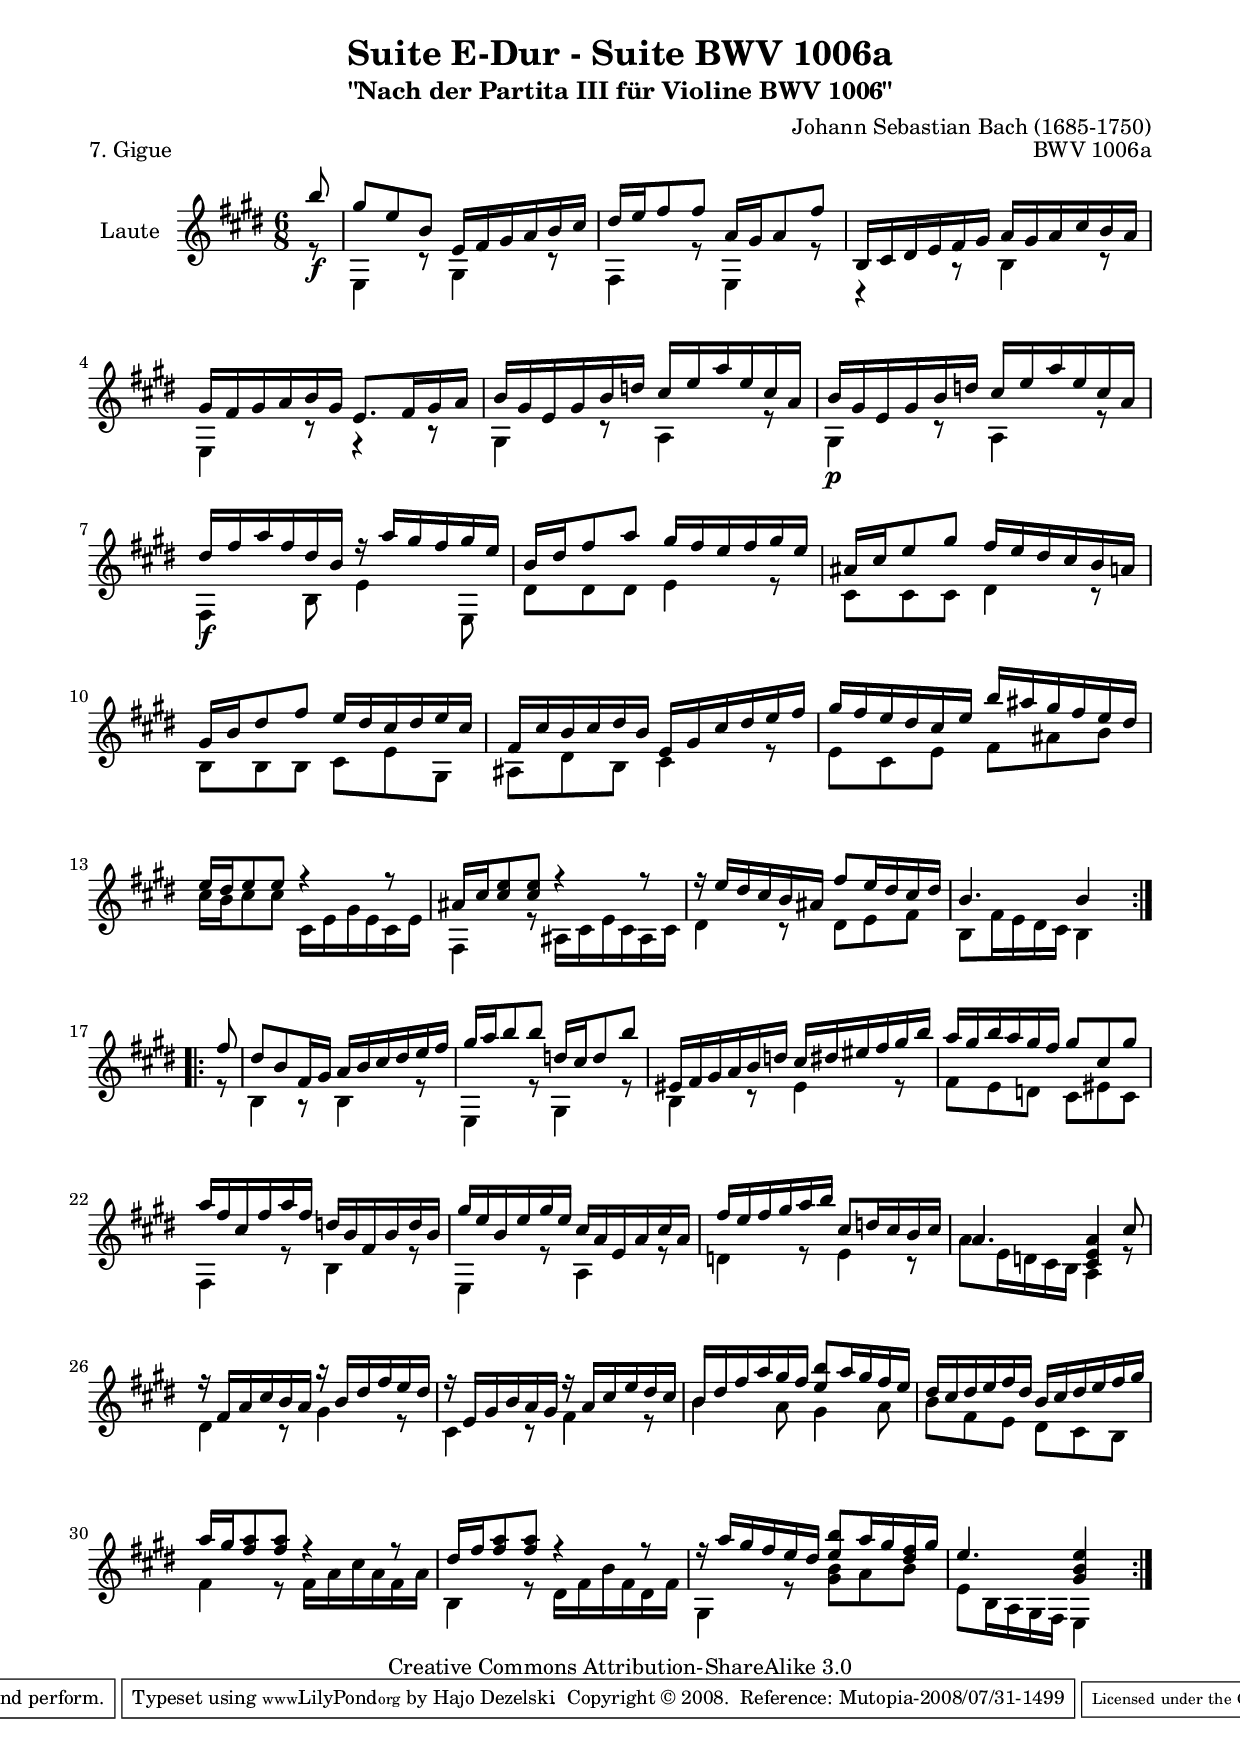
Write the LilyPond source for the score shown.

\version "2.11.48"

\paper {
    page-top-space = #0.0
    %indent = 0.0
    line-width = 18.0\cm
    ragged-bottom = ##f
    ragged-last-bottom = ##f
}

% #(set-default-paper-size "a4")

#(set-global-staff-size 19)

\header {
        title = "Suite E-Dur - Suite BWV 1006a"
        subtitle = "\"Nach der Partita III für Violine BWV 1006\""
        piece = "7. Gigue"
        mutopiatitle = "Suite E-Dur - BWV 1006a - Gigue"
        composer = "Johann Sebastian Bach (1685-1750)"
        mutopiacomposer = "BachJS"
        opus = "BWV 1006a"
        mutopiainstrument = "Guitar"
		arrangement = "Hajo Dezelski"
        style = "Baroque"
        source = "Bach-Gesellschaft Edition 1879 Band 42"
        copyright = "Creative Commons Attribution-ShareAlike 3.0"
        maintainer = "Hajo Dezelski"
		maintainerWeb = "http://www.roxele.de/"
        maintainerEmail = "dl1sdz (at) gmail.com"
	
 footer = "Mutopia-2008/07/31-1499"
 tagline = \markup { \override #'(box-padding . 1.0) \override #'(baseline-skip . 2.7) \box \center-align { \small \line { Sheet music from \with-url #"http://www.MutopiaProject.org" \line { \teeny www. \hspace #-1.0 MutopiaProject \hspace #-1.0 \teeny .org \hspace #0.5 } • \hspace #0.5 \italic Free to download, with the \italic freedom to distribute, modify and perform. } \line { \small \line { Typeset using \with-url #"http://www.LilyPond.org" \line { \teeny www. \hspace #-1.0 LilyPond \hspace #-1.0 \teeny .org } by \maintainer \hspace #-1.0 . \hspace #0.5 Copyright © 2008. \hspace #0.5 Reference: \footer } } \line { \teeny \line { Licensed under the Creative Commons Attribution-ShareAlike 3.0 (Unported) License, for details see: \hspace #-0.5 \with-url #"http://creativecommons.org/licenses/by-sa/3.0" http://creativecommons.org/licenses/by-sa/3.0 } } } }
}

melodyOne =  \relative b'' {
	\repeat volta 2 { % begin repeat
		\partial 8 b8_\f  | % 0
    gis8 [e b ] e,16 [ fis gis a b cis ] | % 1
    dis16 [ e fis8 fis ] a,16 [ gis a8 fis' ] | % 2
    b,,16 [ cis dis e fis gis ] a [ gis a cis b a ] | % 3
    gis16 [ fis gis a b gis ] e8. [ fis16 gis a ]| % 4
    b16 [ gis e gis b d ] cis16 [ e a e cis a ] | % 5
    b16_\p [ gis e gis b d ] cis16 [ e a e cis a ] | % 6
    dis16_\f [ fis16 a fis dis b ] r16 a'16 [ gis fis gis e ] | % 7
    b16 [ dis fis8 a ] gis16 [ fis e fis gis e ] |  % 8
    ais,16 [ cis e8 gis ] fis16 [ e dis cis b a ] | % 9
    gis16 [b dis8 fis ] e16 [ dis cis dis e cis ] | % 10
    fis,16 [ cis' b cis dis b ]  e,16 [ gis cis dis e fis ] | % 11
    gis16 [ fis e dis cis e ] b' [ ais gis fis e dis ] | % 12
    e16 [ dis e8 e ] r4 r8 | % 13
    ais,16 [ cis <cis e>8 <cis e>8 ] r4 r8 | % 14
    r16  e[ dis cis b ais ] fis'8 [ e16 dis cis dis ] | % 15
    b4. b4 s8 | % 16

	} % end repeat
	

 	\repeat volta 2 { % begin repeat
	\partial 8 fis'8 | % 
    dis8 [ b fis16 gis ] a [ b cis dis e fis ] | % 17
    gis16 [ a b8 b ] d,16 [ cis d8 b' ] | % 18
    eis,,16 [ fis gis a b d ] cis [ dis eis fis gis b ]  | % 19
    a16 [ gis b a gis fis ] gis8 [ cis, gis' ] | % 20
    a16 [ fis cis fis a fis ] d [ b fis b d b ] | % 21
    gis'16 [ e b e gis e ] cis [ a e a cis a ] | % 22
    fis'16 [ e fis gis a b ] cis,8 [ d16 cis b cis ] | % 23
    a4. <cis, e a>4 cis'8 | % 24
    r16 fis,16 [ a cis b a ] r16 b16 [ dis fis e dis ] | % 25
    r16 e,16 [ gis b a gis ] r16 a16 [ cis e dis cis ] |  %26
    b16 [ dis fis a gis fis ] <e b'>8 [ a16 gis fis e ] | % 27
    dis16 [ cis dis e fis dis ] b [ cis dis e fis gis ] | % 28
    a16 [ gis <fis a>8 <fis a> ] r4 r8 | % 29
    dis16 [ fis <fis a>8 <fis a> ] r4 r8 | % 30
    r16  a [gis fis e dis ] <e b'>8 [ a16 gis <dis fis> gis ] | % 31
    e4. <gis, b e>4 s8 | % 32

	} % end repeat

}

melodyTwo =  \relative e {
	\repeat volta 2 { % begin repeat
 	\partial 8 r8 | % 0
    e4 r8 gis4 r8  | % 1
    fis4 r8 e4 r8 | % 2
    r4 r8 b'4 r8 | % 3
    e,4 r8 r4 r8 | % 4
    gis4 r8 a4 r8 | % 5
    gis4 r8 a4 r8 | % 6
    fis4 b8 e4 e,8 | % 7
    dis'8 [ dis dis ] e4 r8 |  % 8
    cis8 [ cis cis ] dis4 r8  | % 9
    b8 [ b b ] cis [ e gis, ]  | % 10
    ais8 [ dis b ] cis4 r8  | % 11
    e8 [ cis e ] fis [ ais b ]  | % 12
	cis16 [  b cis8 cis] cis,16 [ e gis e cis e ] | % 13
    fis,4 r8 ais16 [ cis e cis ais cis ] | % 14
    dis4 r8 dis8 [ e fis ] | % 15
    b,8 [ fis'16 e dis cis ] b4 s8 | % 16

	} % end repeat
	

 	\repeat volta 2 { % begin repeat
	\partial 8 r8 | % 
    b4 r8 b4 r8 | % 17
    e,4 r8 gis4 r8 | % 18
    b4 r8 eis4 r8  | % 19
    fis8 [ e d ] cis [ eis cis ] | % 20
    fis,4 r8 b4 r8 | % 21
    e,4 r8 a4 r8 | % 22
    d4 r8 e4 r8 | % 23
    a8 [ e16 d cis b ] a4 r8 | % 24
    dis4 r8 gis4 r8 | % 25
    cis,4 r8 fis4 r8 |  %26
    b4 a8 gis4 a8| % 27
    b8 [ fis e ] dis [ cis b ] | % 28
    fis'4 r8 fis16 [ a cis a fis a ] | % 29
    b,4 r8 dis16 [ fis b fis dis fis ] | % 30
    gis,4 r8  <gis' b>8 [ a b ] | % 31
    e,8 [ b16 a gis fis ] e4 s8 | % 32

	} % end repeat

}

melody = << \melodyOne \\ \melodyTwo >>

% The score definition

\score {
 	\context Staff << 
        \set Staff.instrumentName = "Laute"
	\set Staff.midiInstrument = "acoustic guitar (nylon)"
        { \clef treble \key e \major \time 6/8 \melody  }
    >>
	\layout { }
 	 \midi { }
}
